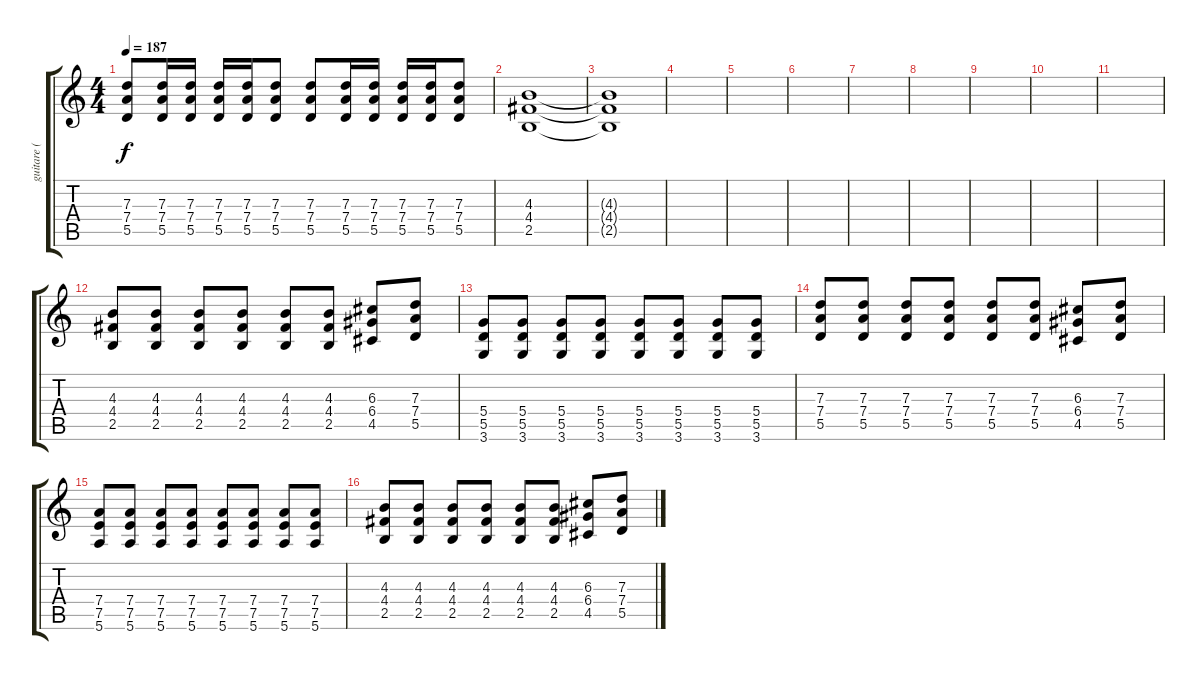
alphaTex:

\track ("guitare ( 2 slp ) " "guitare ( ") {instrument distortionguitar}
\staff {score tabs}
\tuning (E4 B3 G3 D3 A2 E2) {hide}
\ts (4 4)
\tempo 187
\clef g2
\ks c
(7.3 7.4 5.5).8{dy f} (7.3 7.4 5.5).16 (7.3 7.4 5.5).16 (7.3 7.4 5.5).16 (7.3 7.4 5.5).16 (7.3 7.4 5.5).8 (7.3 7.4 5.5).8 (7.3 7.4 5.5).16 (7.3 7.4 5.5).16 (7.3 7.4 5.5).16 (7.3 7.4 5.5).16 (7.3 7.4 5.5).8 |
(4.3 4.4 2.5).1 |
(4.3{t} 4.4{t} 2.5{t}).1 |
|
|
|
|
|
|
|
|
(4.3 4.4 2.5).8 (4.3 4.4 2.5).8 (4.3 4.4 2.5).8 (4.3 4.4 2.5).8 (4.3 4.4 2.5).8 (4.3 4.4 2.5).8 (6.3 6.4 4.5).8 (7.3 7.4 5.5).8 |
(5.4 5.5 3.6).8 (5.4 5.5 3.6).8 (5.4 5.5 3.6).8 (5.4 5.5 3.6).8 (5.4 5.5 3.6).8 (5.4 5.5 3.6).8 (5.4 5.5 3.6).8 (5.4 5.5 3.6).8 |
(7.3 7.4 5.5).8 (7.3 7.4 5.5).8 (7.3 7.4 5.5).8 (7.3 7.4 5.5).8 (7.3 7.4 5.5).8 (7.3 7.4 5.5).8 (6.3 6.4 4.5).8 (7.3 7.4 5.5).8 |
(7.4 7.5 5.6).8 (7.4 7.5 5.6).8 (7.4 7.5 5.6).8 (7.4 7.5 5.6).8 (7.4 7.5 5.6).8 (7.4 7.5 5.6).8 (7.4 7.5 5.6).8 (7.4 7.5 5.6).8 |
(4.3 4.4 2.5).8 (4.3 4.4 2.5).8 (4.3 4.4 2.5).8 (4.3 4.4 2.5).8 (4.3 4.4 2.5).8 (4.3 4.4 2.5).8 (6.3 6.4 4.5).8 (7.3 7.4 5.5).8
